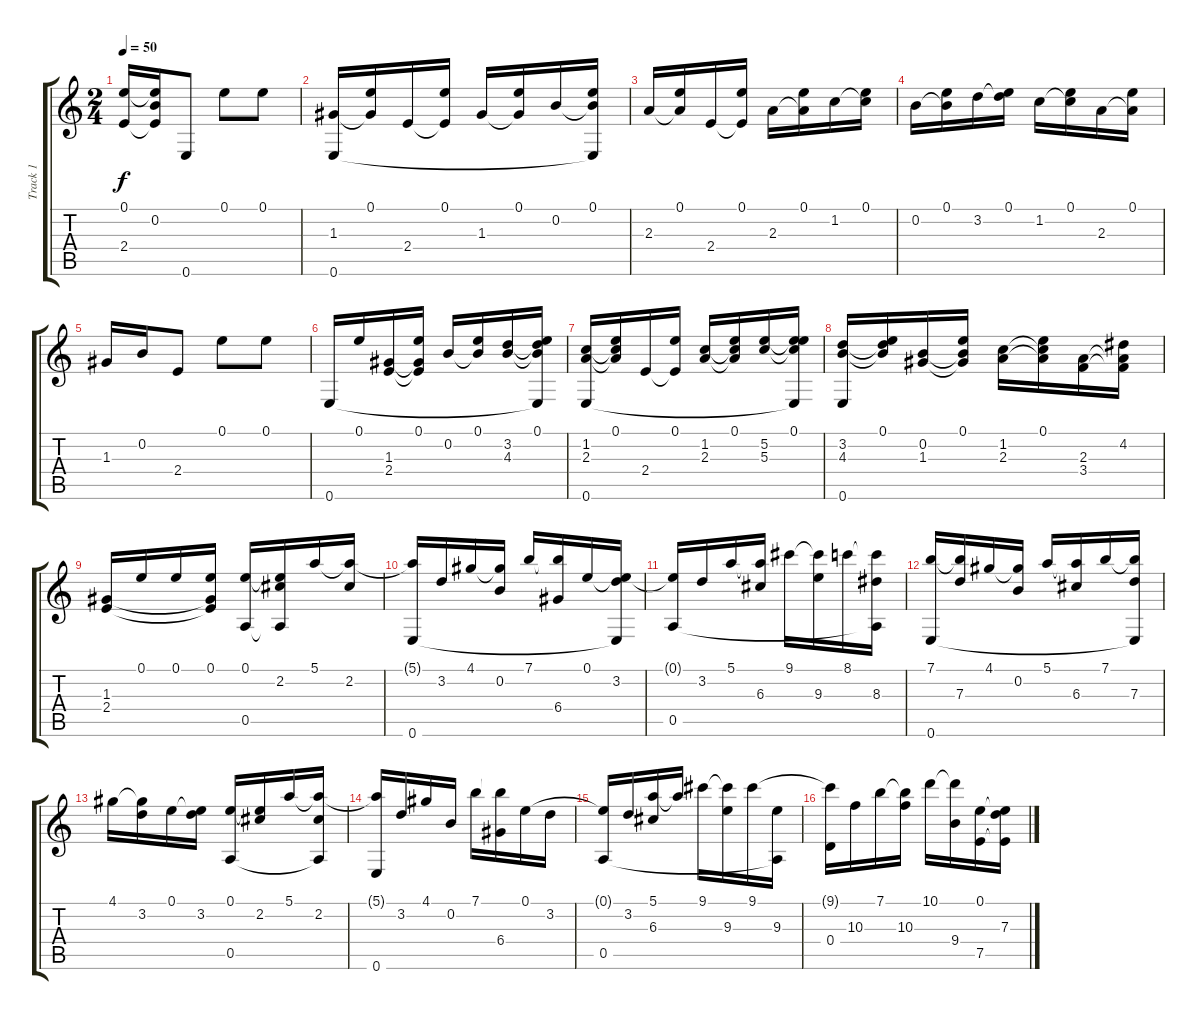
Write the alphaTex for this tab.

\track ("Track 1" "Track 1") {instrument acousticguitarnylon}
\staff {score tabs}
\tuning (E4 B3 G3 D3 A2 E2) {hide}
\ts (2 4)
\tempo 50
\clef g2
\ks c
(0.1 2.4).16{dy f} (0.1{t} 0.2 2.4{t}).16 0.6.8 0.1.8 0.1.8 |
(1.3 0.6).16 (0.1 1.3{t}).16 2.4.16 (0.1 2.4{t}).16 1.3.16 (0.1 1.3{t}).16 0.2.16 (0.1 0.2{t} 0.6{t}).16 |
2.3.16 (0.1 2.3{t}).16 2.4.16 (0.1 2.4{t}).16 2.3.16 (0.1 2.3{t}).16 1.2.16 (0.1 1.2{t}).16 |
0.2.16 (0.1 0.2{t}).16 3.2.16 (0.1 3.2{t}).16 1.2.16 (0.1 1.2{t}).16 2.3.16 (0.1 2.3{t}).16 |
1.3.16 0.2.16 2.4.8 0.1.8 0.1.8 |
0.6.16 0.1.16 (1.3 2.4).16 (0.1 1.3{t} 2.4{t}).16 0.2.16 (0.1 0.2{t}).16 (3.2 4.3).16 (0.1 3.2{t} 4.3{t} 0.6{t}).16 |
(1.2 2.3 0.6).16 (0.1 1.2{t} 2.3{t}).16 2.4.16 (0.1 2.4{t}).16 (1.2 2.3).16 (0.1 1.2{t} 2.3{t}).16 (5.2 5.3).16 (0.1 5.2{t} 5.3{t} 0.6{t}).16 |
(3.2 4.3 0.6).16 (0.1 3.2{t} 4.3{t}).16 (0.2 1.3).16 (0.1 0.2{t} 1.3{t}).16 (1.2 2.3).16 (0.1 1.2{t} 2.3{t}).16 (2.3 3.4).16 (4.2 2.3{t} 3.4{t}).16 |
(1.3 2.4).16 0.1.16 0.1.16 (0.1 1.3{t} 2.4{t}).16 (0.1 0.5).16 (0.1{t} 2.2 0.5{t}).16 5.1.16 (5.1{t} 2.2).16 |
(5.1{t} 0.6).16 3.2.16 4.1.16 (4.1{t} 0.2).16 7.1.16 (7.1{t} 6.4).16 0.1.16 (0.1{t} 3.2 0.6{t}).16 |
(0.1{t} 0.5).16 3.2.16 5.1.16 (5.1{t} 6.3).16 9.1.16 (9.1{t} 9.3).16 8.1.16 (8.1{t} 8.3 0.5{t}).16 |
(7.1 0.6).16 (7.1{t} 7.3).16 4.1.16 (4.1{t} 0.2).16 5.1.16 (5.1{t} 6.3).16 7.1.16 (7.1{t} 7.3 0.6{t}).16 |
4.1.16 (4.1{t} 3.2).16 0.1.16 (0.1{t} 3.2).16 (0.1 0.5).16 (0.1{t} 2.2).16 5.1.16 (5.1{t} 2.2 0.5{t}).16 |
(5.1{t} 0.6).16 3.2.16 4.1.16 0.2.16 7.1.16 (7.1{t} 6.4).16 0.1.16 3.2.16 |
(0.1{t} 0.5).16 3.2.16 (5.1 6.3).16 5.1{t}.16 9.1.16 (9.1{t} 9.3).16 9.1.16 (9.3 0.5{t}).16 |
(9.1{t} 0.4).16 10.3.16 7.1.16 (7.1{t} 10.3).16 10.1.16 (10.1{t} 9.4).16 (0.1 7.5).16 (0.1{t} 7.3 7.5{t}).16
